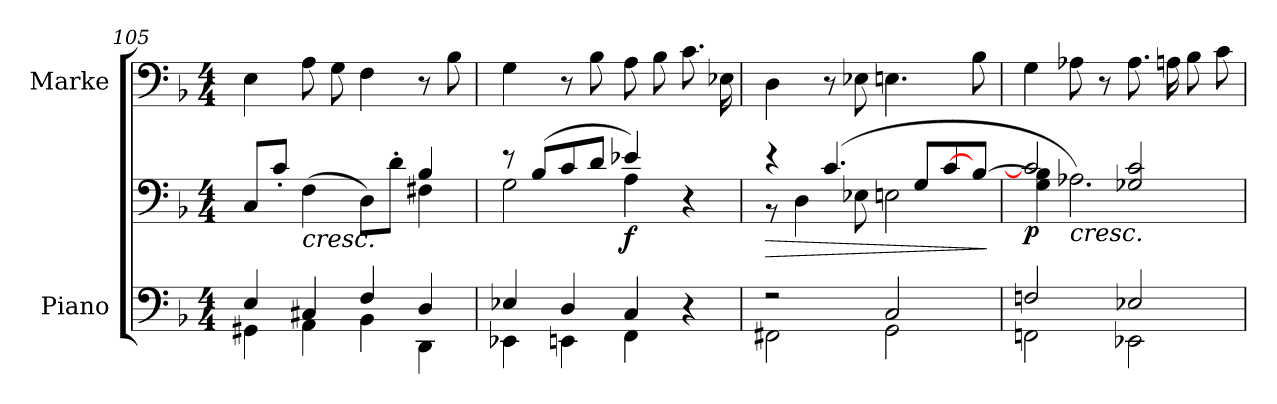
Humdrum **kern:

**kern	**kern	**dynam	**kern
*part2	*part2	*part2	*part1
*staff3	*staff2	*staff2/3	*staff1
*I"Piano	*	*	*I"Marke
*I'Pno.	*	*	*
!!LO:LB:g=z
*clefF4	*clefF4	*	*clefF4
*k[b-]	*k[b-]	*	*k[b-]
*M4/4	*M4/4	*	*M4/4
=105	=105	=105	=105
*^	*^	*	*
4E/	4GG#X\	8C/L	2.ryy	.	4E\
.	.	8c'/J	.	.	.
!	!	!LO:TX:b:i:t=cresc.	!	!	!
4C#X/	4AA\	(>4F\	.	.	8A\
.	.	.	.	.	8G\
4F/	4BB-\	8D\L)	.	.	4F\
.	.	8d'\J	.	.	.
4D/	4DD\	4B-/	4F#X\	.	8r
.	.	.	.	.	8B-\
=106	=106	=106	=106	=106	=106
4E-X/	4EE-X\	8r	2G\	.	4G\
.	.	(>8B-/L	.	.	.
4D/	4EEn\	8c/	.	.	8r
.	.	8d/J	.	.	8B-\
!	!	!	!	!LO:DY:b	!
4C/	4FF\	4e-X/)	4A\	f	8A\
.	.	.	.	.	8B-\
4r	4ryy	4r	4ryy	.	8.c\
.	.	.	.	.	16E-X\
=107	=107	=107	=107	=107	=107
!	!	!	!	!LO:HP:b	!
2r	2FF#X\	4r	8r	>	4D\
.	.	.	4D\	.	.
.	.	(>4.c/	.	.	8r
.	.	.	8E-X\	.	8E-X\
2C/	2GG\	.	2En\	.	4.En\
.	.	8G/L	.	.	.
.	.	[8c/	.	.	.
.	.	[8B-/J	.	.	8B-\
*v	*v	*	*	*	*
*	*v	*v	*	*
.	.	]	.
=108	=108	=108	=108
*^	*^	*	*
!	!	!	!	!LO:DY:b	!
2Fn/	2FFn\	2c/]	4G\ 4B-\]	p	4G\
!	!	!	!LO:TX:b:i:t=cresc.	!	!
.	.	.	2.A-X\)	.	8A-X\
.	.	.	.	.	8r
2E-X/	2EE-X\	2G-X/ 2c/	.	.	8.A-\
.	.	.	.	.	16An\
.	.	.	.	.	8B-\
.	.	.	.	.	8c\
*v	*v	*	*	*	*
*	*v	*v	*	*
=	=	=	=
*-	*-	*-	*-
